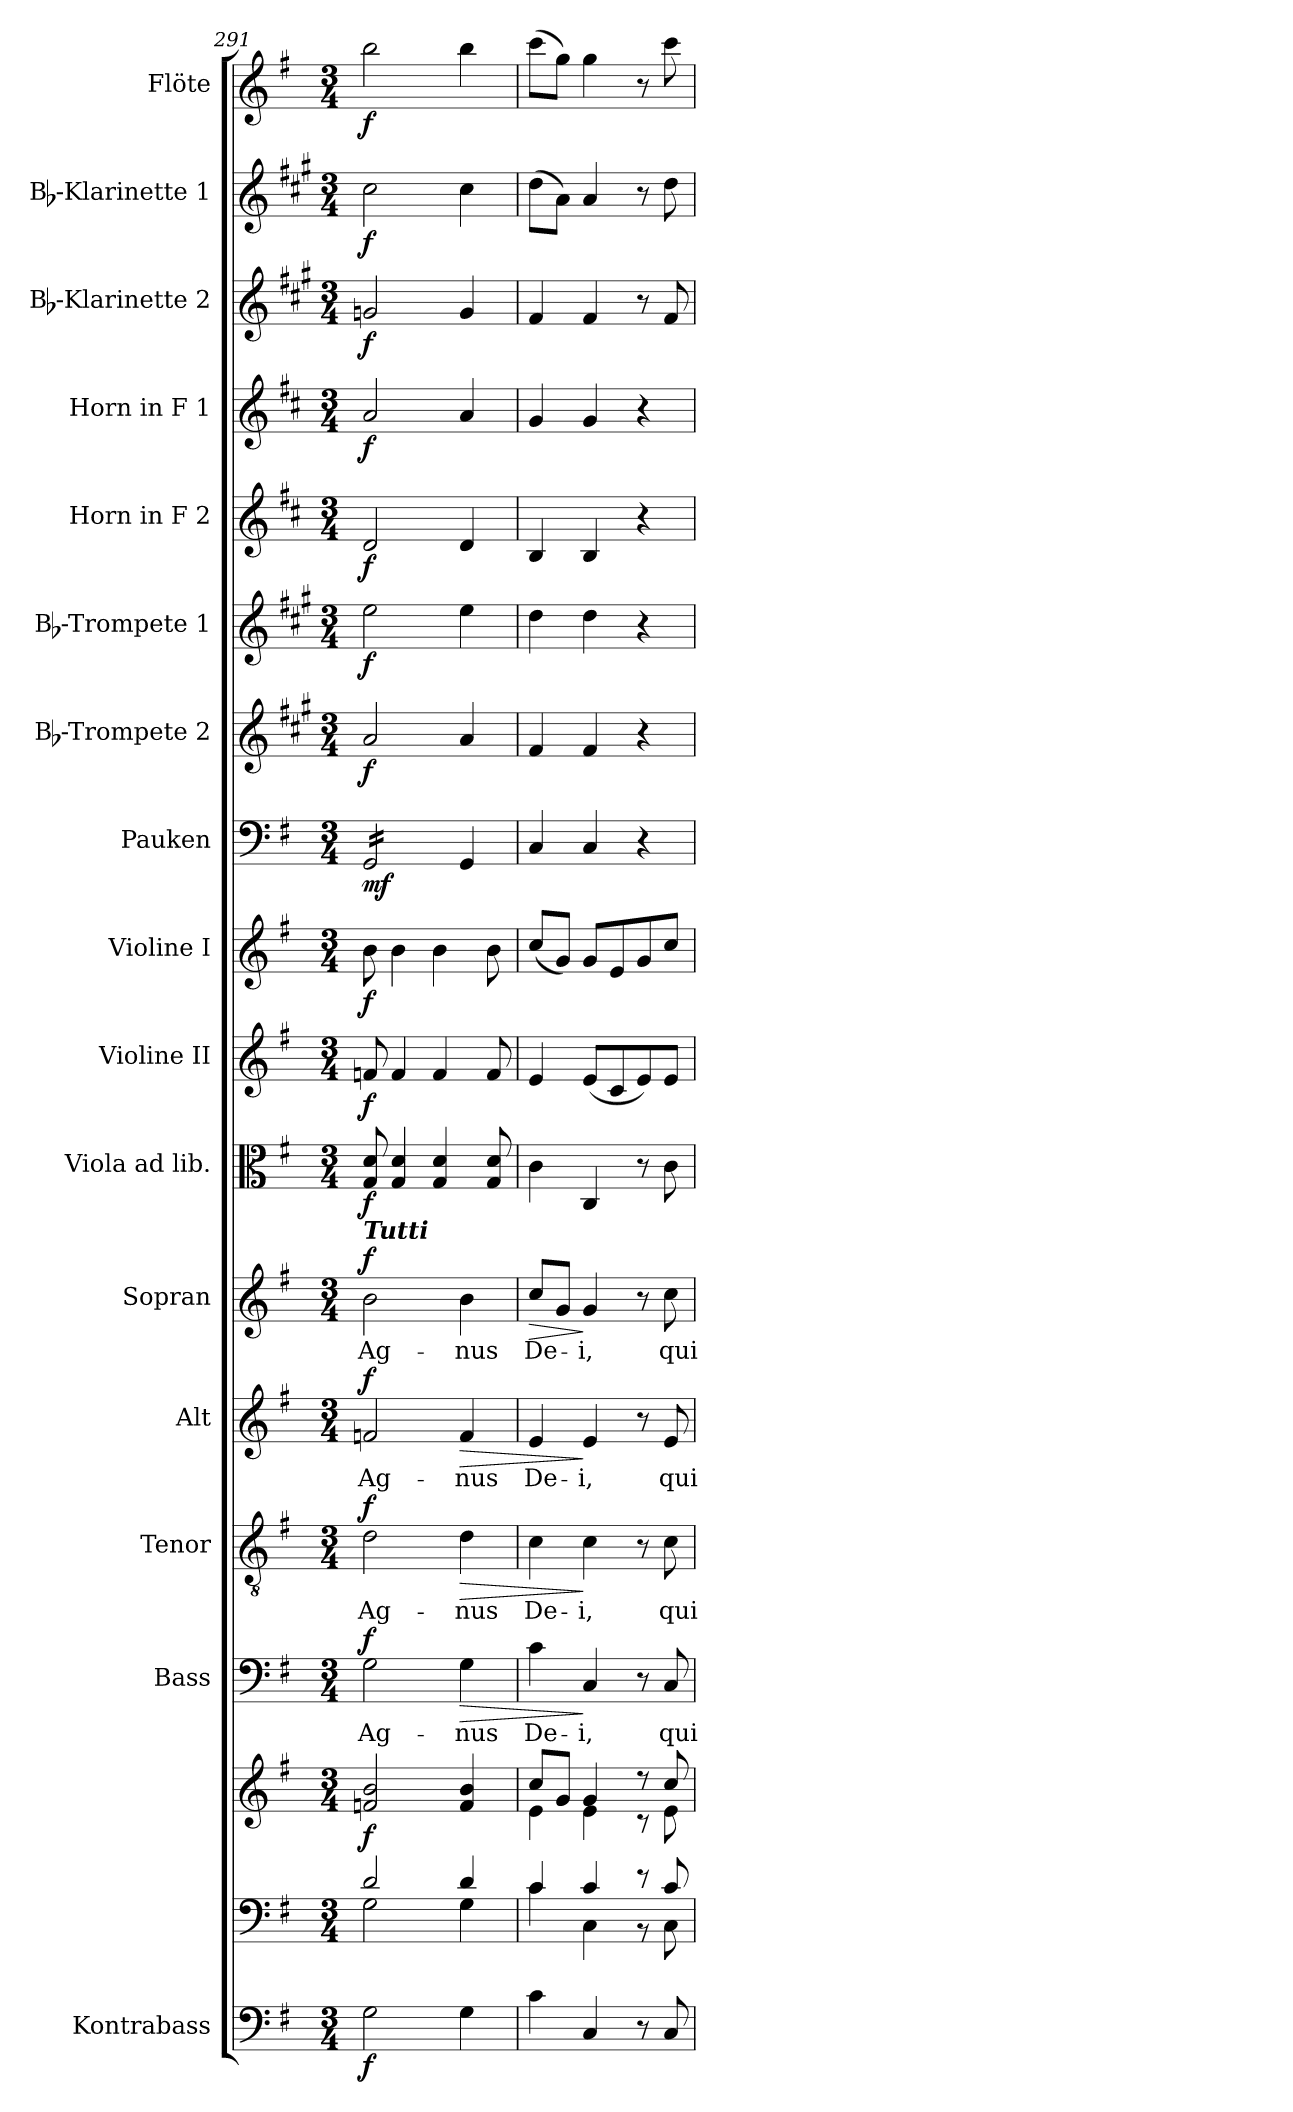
**kern	**dynam	**kern	**kern	**dynam	**kern	**text	**dynam	**kern	**text	**dynam	**kern	**text	**dynam	**kern	**text	**dynam	**kern	**dynam	**kern	**dynam	**kern	**dynam	**kern	**dynam	**kern	**dynam	**kern	**dynam	**kern	**dynam	**kern	**dynam	**kern	**dynam	**kern	**dynam	**kern	**dynam
*part17	*part17	*part16	*part16	*part16	*part15	*part15	*part15	*part14	*part14	*part14	*part13	*part13	*part13	*part12	*part12	*part12	*part11	*part11	*part10	*part10	*part9	*part9	*part8	*part8	*part7	*part7	*part6	*part6	*part5	*part5	*part4	*part4	*part3	*part3	*part2	*part2	*part1	*part1
*staff18	*staff18	*staff17	*staff16	*staff16/17	*staff15	*staff15	*staff15	*staff14	*staff14	*staff14	*staff13	*staff13	*staff13	*staff12	*staff12	*staff12	*staff11	*staff11	*staff10	*staff10	*staff9	*staff9	*staff8	*staff8	*staff7	*staff7	*staff6	*staff6	*staff5	*staff5	*staff4	*staff4	*staff3	*staff3	*staff2	*staff2	*staff1	*staff1
*I"Kontrabass	*	*	*	*	*I"Bass	*	*	*I"Tenor	*	*	*I"Alt	*	*	*I"Sopran	*	*	*I"Viola ad lib.	*	*I"Violine II	*	*I"Violine I	*	*I"Pauken	*	*I"Bb-Trompete 2	*	*I"Bb-Trompete 1	*	*I"Horn in F 2	*	*I"Horn in F 1	*	*I"Bb-Klarinette 2	*	*I"Bb-Klarinette 1	*	*I"Flöte	*
*I'Kb.	*	*	*	*	*I'B.	*	*	*I'T.	*	*	*I'A.	*	*	*I'S.	*	*	*I'Vla.	*	*I'Vl. II	*	*I'Vl. I	*	*I'Pk.	*	*I'Bb Trp. 2	*	*I'Bb Trp. 1	*	*	*	*	*	*I'Bb Kl. 2	*	*I'Bb Kl. 1	*	*I'Fl.	*
*clefF4	*	*clefF4	*clefG2	*	*clefF4	*	*	*clefGv2	*	*	*clefG2	*	*	*clefG2	*	*	*clefC3	*	*clefG2	*	*clefG2	*	*clefF4	*	*clefG2	*	*clefG2	*	*clefG2	*	*clefG2	*	*clefG2	*	*clefG2	*	*clefG2	*
*ITrd7c12	*	*	*	*	*	*	*	*	*	*	*	*	*	*	*	*	*	*	*	*	*	*	*	*	*ITrd1c2	*	*ITrd1c2	*	*ITrd4c7	*	*ITrd4c7	*	*ITrd1c2	*	*ITrd1c2	*	*	*
*k[f#]	*	*k[f#]	*k[f#]	*	*k[f#]	*	*	*k[f#]	*	*	*k[f#]	*	*	*k[f#]	*	*	*k[f#]	*	*k[f#]	*	*k[f#]	*	*k[f#]	*	*k[f#]	*	*k[f#]	*	*k[f#]	*	*k[f#]	*	*k[f#]	*	*k[f#]	*	*k[f#]	*
*G:	*	*G:	*G:	*	*G:	*	*	*G:	*	*	*G:	*	*	*G:	*	*	*G:	*	*G:	*	*G:	*	*G:	*	*G:	*	*G:	*	*G:	*	*G:	*	*G:	*	*G:	*	*G:	*
*M3/4	*	*M3/4	*M3/4	*	*M3/4	*	*	*M3/4	*	*	*M3/4	*	*	*M3/4	*	*	*M3/4	*	*M3/4	*	*M3/4	*	*M3/4	*	*M3/4	*	*M3/4	*	*M3/4	*	*M3/4	*	*M3/4	*	*M3/4	*	*M3/4	*
=291	=291	=291	=291	=291	=291	=291	=291	=291	=291	=291	=291	=291	=291	=291	=291	=291	=291	=291	=291	=291	=291	=291	=291	=291	=291	=291	=291	=291	=291	=291	=291	=291	=291	=291	=291	=291	=291	=291
*	*	*^	*	*	*	*	*	*	*	*	*	*	*	*	*	*	*	*	*	*	*	*	*	*	*	*	*	*	*	*	*	*	*	*	*	*	*	*
!	!	!	!	!	!	!	!	!	!	!	!	!	!	!	!LO:TX:a:Bi:t=Tutti	!	!	!	!	!	!	!	!	!	!	!	!	!	!	!	!	!	!	!	!	!	!	!	!
!	!LO:DY:b	!	!	!	!LO:DY:b	!	!LO:LY:b	!LO:DY:a	!	!LO:LY:b	!LO:DY:a	!	!LO:LY:b	!LO:DY:a	!	!LO:LY:b	!LO:DY:a	!	!LO:DY:b	!	!LO:DY:b	!	!LO:DY:b	!	!LO:DY:b	!	!LO:DY:b	!	!LO:DY:b	!	!LO:DY:b	!	!LO:DY:b	!	!LO:DY:b	!	!LO:DY:b	!	!LO:DY:b
*	*	*	*	*	*	*	*	*	*	*	*	*	*	*	*	*	*	*	*	*	*	*	*	*tremolo	*	*	*	*	*	*	*	*	*	*	*	*	*	*	*
2GG\	f	2d/	2G\	2fn/ 2b/	f	2G\	Ag-	f	2d\	Ag-	f	2fn/	Ag-	f	2b\	Ag-	f	8G/ 8d/	f	8fn/	f	8b\	f	16GG/LL	mf	2g/	f	2dd\	f	2G/	f	2d/	f	2fn/	f	2b\	f	2bb\	f
.	.	.	.	.	.	.	.	.	.	.	.	.	.	.	.	.	.	.	.	.	.	.	.	16GG/	.	.	.	.	.	.	.	.	.	.	.	.	.	.	.
.	.	.	.	.	.	.	.	.	.	.	.	.	.	.	.	.	.	4G/ 4d/	.	4f/	.	4b\	.	16GG/	.	.	.	.	.	.	.	.	.	.	.	.	.	.	.
.	.	.	.	.	.	.	.	.	.	.	.	.	.	.	.	.	.	.	.	.	.	.	.	16GG/	.	.	.	.	.	.	.	.	.	.	.	.	.	.	.
.	.	.	.	.	.	.	.	.	.	.	.	.	.	.	.	.	.	.	.	.	.	.	.	16GG/	.	.	.	.	.	.	.	.	.	.	.	.	.	.	.
.	.	.	.	.	.	.	.	.	.	.	.	.	.	.	.	.	.	.	.	.	.	.	.	16GG/	.	.	.	.	.	.	.	.	.	.	.	.	.	.	.
.	.	.	.	.	.	.	.	.	.	.	.	.	.	.	.	.	.	4G/ 4d/	.	4f/	.	4b\	.	16GG/	.	.	.	.	.	.	.	.	.	.	.	.	.	.	.
.	.	.	.	.	.	.	.	.	.	.	.	.	.	.	.	.	.	.	.	.	.	.	.	16GG/JJ	.	.	.	.	.	.	.	.	.	.	.	.	.	.	.
*	*	*	*	*	*	*	*	*	*	*	*	*	*	*	*	*	*	*	*	*	*	*	*	*Xtremolo	*	*	*	*	*	*	*	*	*	*	*	*	*	*	*
!	!	!	!	!	!	!	!LO:LY:b	!LO:HP:b	!	!LO:LY:b	!LO:HP:b	!	!LO:LY:b	!LO:HP:b	!	!LO:LY:b	!	!	!	!	!	!	!	!	!	!	!	!	!	!	!	!	!	!	!	!	!	!	!
4GG\	.	4d/	4G\	4f/ 4b/	.	4G\	-nus	>	4d\	-nus	>	4f/	-nus	>	4b\	-nus	.	.	.	.	.	.	.	4GG/	.	4g/	.	4dd\	.	4G/	.	4d/	.	4f/	.	4b\	.	4bb\	.
.	.	.	.	.	.	.	.	.	.	.	.	.	.	.	.	.	.	8G/ 8d/	.	8f/	.	8b\	.	.	.	.	.	.	.	.	.	.	.	.	.	.	.	.	.
=292	=292	=292	=292	=292	=292	=292	=292	=292	=292	=292	=292	=292	=292	=292	=292	=292	=292	=292	=292	=292	=292	=292	=292	=292	=292	=292	=292	=292	=292	=292	=292	=292	=292	=292	=292	=292	=292	=292	=292
*	*	*	*	*^	*	*	*	*	*	*	*	*	*	*	*	*	*	*	*	*	*	*	*	*	*	*	*	*	*	*	*	*	*	*	*	*	*	*	*
!	!	!	!	!	!	!	!	!LO:LY:b	!	!	!LO:LY:b	!	!	!LO:LY:b	!	!	!LO:LY:b	!LO:HP:b	!	!	!	!	!	!	!	!	!	!	!	!	!	!	!	!	!	!	!	!	!	!
4C\	.	4c/	4c\	8cc/L	4e\	.	4c\	De-	.	4c\	De-	.	4e/	De-	.	8cc/L	De-	>	4c\	.	4e/	.	(<8cc/L	.	4C/	.	4e/	.	4cc\	.	4E/	.	4c/	.	4e/	.	(>8cc\L	.	(>8ccc\L	.
.	.	.	.	8g/J	.	.	.	.	.	.	.	.	.	.	.	8g/J	.	.	.	.	.	.	8g/J)	.	.	.	.	.	.	.	.	.	.	.	.	.	8g\J)	.	8gg\J)	.
!	!	!	!	!	!	!	!	!LO:LY:b	!	!	!LO:LY:b	!	!	!LO:LY:b	!	!	!LO:LY:b	!	!	!	!	!	!	!	!	!	!	!	!	!	!	!	!	!	!	!	!	!	!	!
4CC/	.	4c/	4C\	4g/	4e\	.	4C/	-i,	]	4c\	-i,	]	4e/	-i,	]	4g/	-i,	]	4C/	.	(<8e/L	.	8g/L	.	4C/	.	4e/	.	4cc\	.	4E/	.	4c/	.	4e/	.	4g/	.	4gg\	.
.	.	.	.	.	.	.	.	.	.	.	.	.	.	.	.	.	.	.	.	.	8c/	.	8e/	.	.	.	.	.	.	.	.	.	.	.	.	.	.	.	.	.
8r	.	8r	8r	8r	8r	.	8r	.	.	8r	.	.	8r	.	.	8r	.	.	8r	.	8e/)	.	8g/	.	4r	.	4r	.	4r	.	4r	.	4r	.	8r	.	8r	.	8r	.
!	!	!	!	!	!	!	!	!LO:LY:b	!	!	!LO:LY:b	!	!	!LO:LY:b	!	!	!LO:LY:b	!	!	!	!	!	!	!	!	!	!	!	!	!	!	!	!	!	!	!	!	!	!	!
8CC/	.	8c/	8C\	8cc/	8e\	.	8C/	qui	.	8c\	qui	.	8e/	qui	.	8cc\	qui	.	8c\	.	8e/J	.	8cc/J	.	.	.	.	.	.	.	.	.	.	.	8e/	.	8cc\	.	8ccc\	.
*	*	*v	*v	*	*	*	*	*	*	*	*	*	*	*	*	*	*	*	*	*	*	*	*	*	*	*	*	*	*	*	*	*	*	*	*	*	*	*	*	*
*	*	*	*v	*v	*	*	*	*	*	*	*	*	*	*	*	*	*	*	*	*	*	*	*	*	*	*	*	*	*	*	*	*	*	*	*	*	*	*	*
=	=	=	=	=	=	=	=	=	=	=	=	=	=	=	=	=	=	=	=	=	=	=	=	=	=	=	=	=	=	=	=	=	=	=	=	=	=	=
*-	*-	*-	*-	*-	*-	*-	*-	*-	*-	*-	*-	*-	*-	*-	*-	*-	*-	*-	*-	*-	*-	*-	*-	*-	*-	*-	*-	*-	*-	*-	*-	*-	*-	*-	*-	*-	*-	*-
